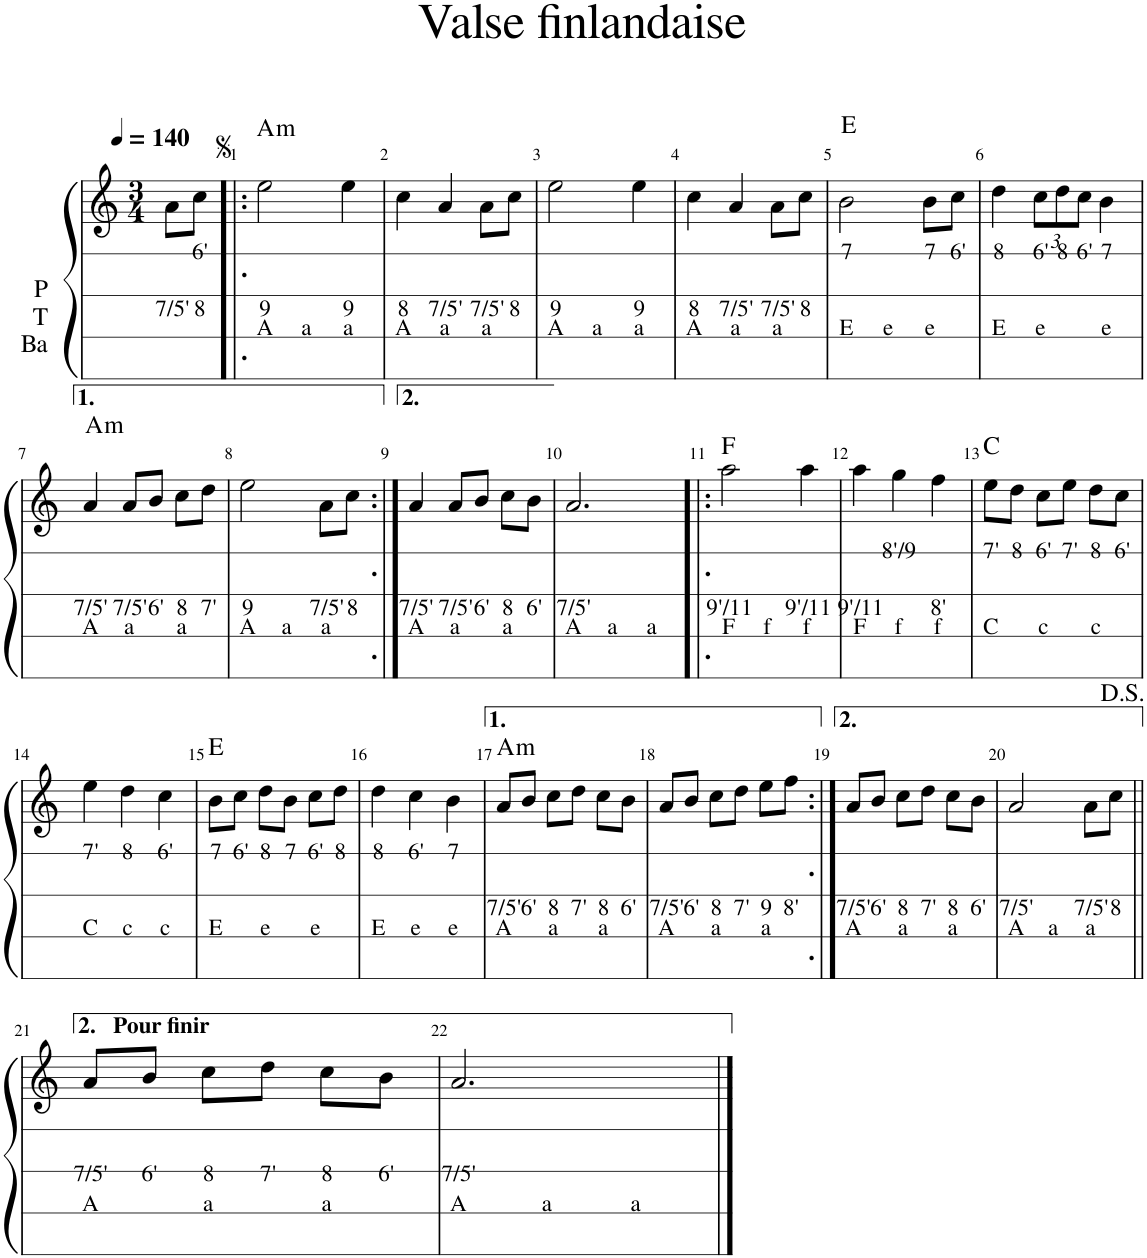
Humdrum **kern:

**kern	**text	**text	**text	**text	**kern	**text	**text	**harte
*part2	*part2	*part2	*part2	*part2	*part1	*part1	*part1	*part1
*staff2	*staff2	*staff2	*staff2	*staff2	*staff1	*staff1	*staff1	*
*I"P T Ba	*	*	*	*	*I"Accordéon	*	*	*
*	*	*	*	*	*I'Acc	*	*	*
*stria4	*	*	*	*	*	*	*	*
*clefG2	*	*	*	*	*clefG2	*	*	*
*k[]	*	*	*	*	*k[]	*	*	*
*M3/4	*	*	*	*	*M3/4	*	*	*
*MM140	*	*	*	*	*MM140	*	*	*
=	=	=	=	=	=	=	=	=
!	!	!	!	!	!	!	!LO:LY:b	!
4ryy	.	.	.	.	8a\L	.	7/5'	.
!	!	!	!	!	!	!LO:LY:b	!LO:LY:b	!
.	.	.	.	.	8cc\J	6'	8	.
=1!|:	=1!|:	=1!|:	=1!|:	=1!|:	=1!|:	=1!|:	=1!|:	=1!|:
!	!	!	!	!LO:LY:b	!	!	!LO:LY:b	!LO:H:kt=m
4ryy	.	.	.	A	2ee\	.	9	A:min
!	!	!	!	!LO:LY:b	!	!	!	!
4ryy	.	.	.	a	.	.	.	.
!	!	!	!	!LO:LY:b	!	!	!LO:LY:b	!
4ryy	.	.	.	a	4ee\	.	9	.
=2	=2	=2	=2	=2	=2	=2	=2	=2
!	!	!	!	!LO:LY:b	!	!	!LO:LY:b	!
4ryy	.	.	.	A	4cc\	.	8	.
!	!	!	!	!LO:LY:b	!	!	!LO:LY:b	!
4ryy	.	.	.	a	4a/	.	7/5'	.
!	!	!	!	!LO:LY:b	!	!	!LO:LY:b	!
4ryy	.	.	.	a	8a\L	.	7/5'	.
!	!	!	!	!	!	!	!LO:LY:b	!
.	.	.	.	.	8cc\J	.	8	.
=3	=3	=3	=3	=3	=3	=3	=3	=3
!	!	!	!	!LO:LY:b	!	!	!LO:LY:b	!
4ryy	.	.	.	A	2ee\	.	9	.
!	!	!	!	!LO:LY:b	!	!	!	!
4ryy	.	.	.	a	.	.	.	.
!	!	!	!	!LO:LY:b	!	!	!LO:LY:b	!
4ryy	.	.	.	a	4ee\	.	9	.
=4	=4	=4	=4	=4	=4	=4	=4	=4
!	!	!	!	!LO:LY:b	!	!	!LO:LY:b	!
4ryy	.	.	.	A	4cc\	.	8	.
!	!	!	!	!LO:LY:b	!	!	!LO:LY:b	!
4ryy	.	.	.	a	4a/	.	7/5'	.
!	!	!	!	!LO:LY:b	!	!	!LO:LY:b	!
4ryy	.	.	.	a	8a\L	.	7/5'	.
!	!	!	!	!	!	!	!LO:LY:b	!
.	.	.	.	.	8cc\J	.	8	.
=5	=5	=5	=5	=5	=5	=5	=5	=5
!	!	!	!	!LO:LY:b	!	!LO:LY:b	!	!
4ryy	.	.	.	E	2b\	7	.	E:maj
!	!	!	!	!LO:LY:b	!	!	!	!
4ryy	.	.	.	e	.	.	.	.
!	!	!	!	!LO:LY:b	!	!LO:LY:b	!	!
4ryy	.	.	.	e	8b\L	7	.	.
!	!	!	!	!	!	!LO:LY:b	!	!
.	.	.	.	.	8cc\J	6'	.	.
=6	=6	=6	=6	=6	=6	=6	=6	=6
!	!	!	!	!LO:LY:b	!	!LO:LY:b	!	!
4ryy	.	.	.	E	4dd\	8	.	.
!	!	!	!	!LO:LY:b	!	!	!	!
*	*	*	*	*	*Xbrackettup	*	*	*
!	!	!	!	!	!	!LO:LY:b	!	!
4ryy	.	.	.	e	12cc\L	6'	.	.
!	!	!	!	!	!	!LO:LY:b	!	!
.	.	.	.	.	12dd\	8	.	.
!	!	!	!	!	!	!LO:LY:b	!	!
.	.	.	.	.	12cc\J	6'	.	.
!	!	!	!	!LO:LY:b	!	!LO:LY:b	!	!
4ryy	.	.	.	e	4b\	7	.	.
!!LO:LB:g=z
=7	=7	=7	=7	=7	=7	=7	=7	=7
!	!	!	!	!LO:LY:b	!	!	!LO:LY:b	!LO:H:kt=m
4ryy	.	.	.	A	4a/	.	7/5'	A:min
!	!	!	!	!LO:LY:b	!	!	!LO:LY:b	!
4ryy	.	.	.	a	8a/L	.	7/5'	.
!	!	!	!	!	!	!	!LO:LY:b	!
.	.	.	.	.	8b/J	.	6'	.
!	!	!	!	!LO:LY:b	!	!	!LO:LY:b	!
4ryy	.	.	.	a	8cc\L	.	8	.
!	!	!	!	!	!	!	!LO:LY:b	!
.	.	.	.	.	8dd\J	.	7'	.
=8	=8	=8	=8	=8	=8	=8	=8	=8
!	!	!	!	!LO:LY:b	!	!	!LO:LY:b	!
4ryy	.	.	.	A	2ee\	.	9	.
!	!	!	!	!LO:LY:b	!	!	!	!
4ryy	.	.	.	a	.	.	.	.
!	!	!	!	!LO:LY:b	!	!	!LO:LY:b	!
4ryy	.	.	.	a	8a\L	.	7/5'	.
!	!	!	!	!	!	!	!LO:LY:b	!
.	.	.	.	.	8cc\J	.	8	.
=9:|!	=9:|!	=9:|!	=9:|!	=9:|!	=9:|!	=9:|!	=9:|!	=9:|!
!	!	!	!	!LO:LY:b	!	!	!LO:LY:b	!
4ryy	.	.	.	A	4a/	.	7/5'	.
!	!	!	!	!LO:LY:b	!	!	!LO:LY:b	!
4ryy	.	.	.	a	8a/L	.	7/5'	.
!	!	!	!	!	!	!	!LO:LY:b	!
.	.	.	.	.	8b/J	.	6'	.
!	!	!	!	!LO:LY:b	!	!	!LO:LY:b	!
4ryy	.	.	.	a	8cc\L	.	8	.
!	!	!	!	!	!	!	!LO:LY:b	!
.	.	.	.	.	8b\J	.	6'	.
=10	=10	=10	=10	=10	=10	=10	=10	=10
!	!	!	!	!LO:LY:b	!	!	!LO:LY:b	!
4ryy	.	.	.	A	2.a/	.	7/5'	.
!	!	!	!	!LO:LY:b	!	!	!	!
4ryy	.	.	.	a	.	.	.	.
!	!	!	!	!LO:LY:b	!	!	!	!
4ryy	.	.	.	a	.	.	.	.
=11!|:	=11!|:	=11!|:	=11!|:	=11!|:	=11!|:	=11!|:	=11!|:	=11!|:
!	!	!	!	!LO:LY:b	!	!	!LO:LY:b	!
4ryy	.	.	.	F	2aa\	.	9'/11	F:maj
!	!	!	!	!LO:LY:b	!	!	!	!
4ryy	.	.	.	f	.	.	.	.
!	!	!	!	!LO:LY:b	!	!	!LO:LY:b	!
4ryy	.	.	.	f	4aa\	.	9'/11	.
=12	=12	=12	=12	=12	=12	=12	=12	=12
!	!	!	!	!LO:LY:b	!	!	!LO:LY:b	!
4ryy	.	.	.	F	4aa\	.	9'/11	.
!	!	!	!	!LO:LY:b	!	!LO:LY:b	!	!
4ryy	.	.	.	f	4gg\	8'/9	.	.
!	!	!	!	!LO:LY:b	!	!	!LO:LY:b	!
4ryy	.	.	.	f	4ff\	.	8'	.
=13	=13	=13	=13	=13	=13	=13	=13	=13
!	!	!	!	!LO:LY:b	!	!LO:LY:b	!	!
4ryy	.	.	.	C	8ee\L	7'	.	C:maj
!	!	!	!	!	!	!LO:LY:b	!	!
.	.	.	.	.	8dd\J	8	.	.
!	!	!	!	!LO:LY:b	!	!LO:LY:b	!	!
4ryy	.	.	.	c	8cc\L	6'	.	.
!	!	!	!	!	!	!LO:LY:b	!	!
.	.	.	.	.	8ee\J	7'	.	.
!	!	!	!	!LO:LY:b	!	!LO:LY:b	!	!
4ryy	.	.	.	c	8dd\L	8	.	.
!	!	!	!	!	!	!LO:LY:b	!	!
.	.	.	.	.	8cc\J	6'	.	.
!!LO:LB:g=z
=14	=14	=14	=14	=14	=14	=14	=14	=14
!	!	!	!	!LO:LY:b	!	!LO:LY:b	!	!
4ryy	.	.	.	C	4ee\	7'	.	.
!	!	!	!	!LO:LY:b	!	!LO:LY:b	!	!
4ryy	.	.	.	c	4dd\	8	.	.
!	!	!	!	!LO:LY:b	!	!LO:LY:b	!	!
4ryy	.	.	.	c	4cc\	6'	.	.
=15	=15	=15	=15	=15	=15	=15	=15	=15
!	!	!	!	!LO:LY:b	!	!LO:LY:b	!	!
4ryy	.	.	.	E	8b\L	7	.	E:maj
!	!	!	!	!	!	!LO:LY:b	!	!
.	.	.	.	.	8cc\J	6'	.	.
!	!	!	!	!LO:LY:b	!	!LO:LY:b	!	!
4ryy	.	.	.	e	8dd\L	8	.	.
!	!	!	!	!	!	!LO:LY:b	!	!
.	.	.	.	.	8b\J	7	.	.
!	!	!	!	!LO:LY:b	!	!LO:LY:b	!	!
4ryy	.	.	.	e	8cc\L	6'	.	.
!	!	!	!	!	!	!LO:LY:b	!	!
.	.	.	.	.	8dd\J	8	.	.
=16	=16	=16	=16	=16	=16	=16	=16	=16
!	!	!	!	!LO:LY:b	!	!LO:LY:b	!	!
4ryy	.	.	.	E	4dd\	8	.	.
!	!	!	!	!LO:LY:b	!	!LO:LY:b	!	!
4ryy	.	.	.	e	4cc\	6'	.	.
!	!	!	!	!LO:LY:b	!	!LO:LY:b	!	!
4ryy	.	.	.	e	4b\	7	.	.
=17	=17	=17	=17	=17	=17	=17	=17	=17
!	!	!	!	!LO:LY:b	!	!	!LO:LY:b	!LO:H:kt=m
4ryy	.	.	.	A	8a/L	.	7/5'	A:min
!	!	!	!	!	!	!	!LO:LY:b	!
.	.	.	.	.	8b/J	.	6'	.
!	!	!	!	!LO:LY:b	!	!	!LO:LY:b	!
4ryy	.	.	.	a	8cc\L	.	8	.
!	!	!	!	!	!	!	!LO:LY:b	!
.	.	.	.	.	8dd\J	.	7'	.
!	!	!	!	!LO:LY:b	!	!	!LO:LY:b	!
4ryy	.	.	.	a	8cc\L	.	8	.
!	!	!	!	!	!	!	!LO:LY:b	!
.	.	.	.	.	8b\J	.	6'	.
=18	=18	=18	=18	=18	=18	=18	=18	=18
!	!	!	!	!LO:LY:b	!	!	!LO:LY:b	!
4ryy	.	.	.	A	8a/L	.	7/5'	.
!	!	!	!	!	!	!	!LO:LY:b	!
.	.	.	.	.	8b/J	.	6'	.
!	!	!	!	!LO:LY:b	!	!	!LO:LY:b	!
4ryy	.	.	.	a	8cc\L	.	8	.
!	!	!	!	!	!	!	!LO:LY:b	!
.	.	.	.	.	8dd\J	.	7'	.
!	!	!	!	!LO:LY:b	!	!	!LO:LY:b	!
4ryy	.	.	.	a	8ee\L	.	9	.
!	!	!	!	!	!	!	!LO:LY:b	!
.	.	.	.	.	8ff\J	.	8'	.
=19:|!	=19:|!	=19:|!	=19:|!	=19:|!	=19:|!	=19:|!	=19:|!	=19:|!
!	!	!	!	!LO:LY:b	!	!	!LO:LY:b	!
4ryy	.	.	.	A	8a/L	.	7/5'	.
!	!	!	!	!	!	!	!LO:LY:b	!
.	.	.	.	.	8b/J	.	6'	.
!	!	!	!	!LO:LY:b	!	!	!LO:LY:b	!
4ryy	.	.	.	a	8cc\L	.	8	.
!	!	!	!	!	!	!	!LO:LY:b	!
.	.	.	.	.	8dd\J	.	7'	.
!	!	!	!	!LO:LY:b	!	!	!LO:LY:b	!
4ryy	.	.	.	a	8cc\L	.	8	.
!	!	!	!	!	!	!	!LO:LY:b	!
.	.	.	.	.	8b\J	.	6'	.
=20	=20	=20	=20	=20	=20	=20	=20	=20
!	!	!	!	!LO:LY:b	!	!	!LO:LY:b	!
4ryy	.	.	.	A	2a/	.	7/5'	.
!	!	!	!	!LO:LY:b	!	!	!	!
4ryy	.	.	.	a	.	.	.	.
!	!	!	!	!LO:LY:b	!	!	!LO:LY:b	!
4ryy	.	.	.	a	8a\L	.	7/5'	.
!	!	!	!	!	!	!	!LO:LY:b	!
.	.	.	.	.	8cc\J	.	8	.
!!LO:LB:g=z
=21||	=21||	=21||	=21||	=21||	=21||	=21||	=21||	=21||
!	!	!	!	!LO:LY:b	!	!	!LO:LY:b	!
4ryy	.	.	.	A	8a/L	.	7/5'	.
!	!	!	!	!	!	!	!LO:LY:b	!
.	.	.	.	.	8b/J	.	6'	.
!	!	!	!	!LO:LY:b	!	!	!LO:LY:b	!
4ryy	.	.	.	a	8cc\L	.	8	.
!	!	!	!	!	!	!	!LO:LY:b	!
.	.	.	.	.	8dd\J	.	7'	.
!	!	!	!	!LO:LY:b	!	!	!LO:LY:b	!
4ryy	.	.	.	a	8cc\L	.	8	.
!	!	!	!	!	!	!	!LO:LY:b	!
.	.	.	.	.	8b\J	.	6'	.
=22	=22	=22	=22	=22	=22	=22	=22	=22
!	!	!	!	!LO:LY:b	!	!	!LO:LY:b	!
4ryy	.	.	.	A	2.a/	.	7/5'	.
!	!	!	!	!LO:LY:b	!	!	!	!
4ryy	.	.	.	a	.	.	.	.
!	!	!	!	!LO:LY:b	!	!	!	!
4ryy	.	.	.	a	.	.	.	.
==	==	==	==	==	==	==	==	==
*-	*-	*-	*-	*-	*-	*-	*-	*-
